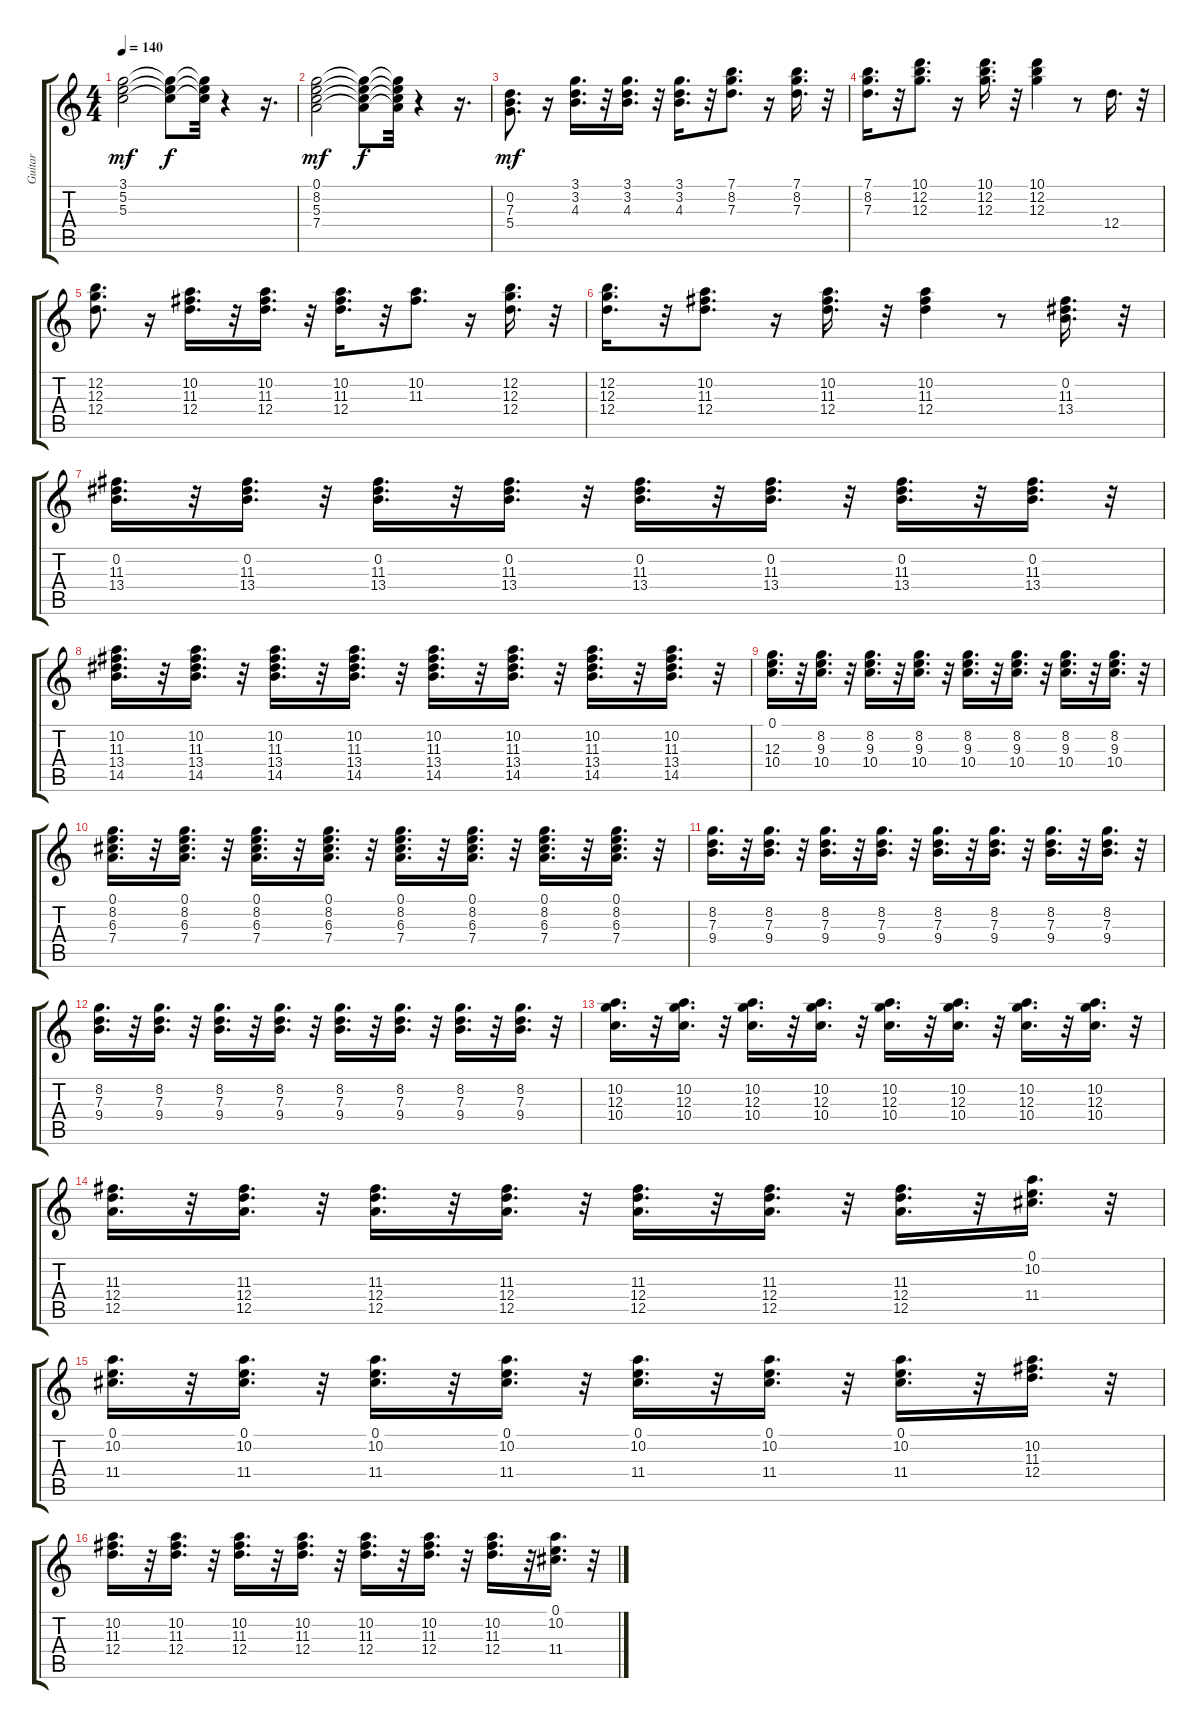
\track ("Guitar" "Guitar") {instrument overdrivenguitar}
\staff {score tabs}
\tuning (E4 B3 G3 D3 A2 E2) {hide}
\ts (4 4)
\tempo 140
\clef g2
\ks c
(3.1 5.2 5.3).2{dy mf} (3.1{t} 5.2{t} 5.3{t}).8{dy f} (3.1{t} 5.2{t} 5.3{t}).32 r.4 r.16{d} |
(0.1 8.2 5.3 7.4).2{dy mf} (0.1{t} 8.2{t} 5.3{t} 7.4{t}).8{dy f} (0.1{t} 8.2{t} 5.3{t} 7.4{t}).32 r.4 r.16{d} |
(0.2 7.3 5.4).8{d dy mf} r.16 (3.1 3.2 4.3).16{d} r.32 (3.1 3.2 4.3).16{d} r.32 (3.1 3.2 4.3).16{d} r.32 (7.1 8.2 7.3).8{d} r.16 (7.1 8.2 7.3).16{d} r.32 |
(7.1 8.2 7.3).16{d} r.32 (10.1 12.2 12.3).8{d} r.16 (10.1 12.2 12.3).16{d} r.32 (10.1 12.2 12.3).4 r.8 12.4.16{d} r.32 |
(12.2 12.3 12.4).8{d} r.16 (10.2 11.3 12.4).16{d} r.32 (10.2 11.3 12.4).16{d} r.32 (10.2 11.3 12.4).16{d} r.32 (10.2 11.3).8{d} r.16 (12.2 12.3 12.4).16{d} r.32 |
(12.2 12.3 12.4).16{d} r.32 (10.2 11.3 12.4).8{d} r.16 (10.2 11.3 12.4).16{d} r.32 (10.2 11.3 12.4).4 r.8 (0.2 11.3 13.4).16{d} r.32 |
(0.2 11.3 13.4).16{d} r.32 (0.2 11.3 13.4).16{d} r.32 (0.2 11.3 13.4).16{d} r.32 (0.2 11.3 13.4).16{d} r.32 (0.2 11.3 13.4).16{d} r.32 (0.2 11.3 13.4).16{d} r.32 (0.2 11.3 13.4).16{d} r.32 (0.2 11.3 13.4).16{d} r.32 |
(10.2 11.3 13.4 14.5).16{d} r.32 (10.2 11.3 13.4 14.5).16{d} r.32 (10.2 11.3 13.4 14.5).16{d} r.32 (10.2 11.3 13.4 14.5).16{d} r.32 (10.2 11.3 13.4 14.5).16{d} r.32 (10.2 11.3 13.4 14.5).16{d} r.32 (10.2 11.3 13.4 14.5).16{d} r.32 (10.2 11.3 13.4 14.5).16{d} r.32 |
(0.1 12.3 10.4).16{d} r.32 (8.2 9.3 10.4).16{d} r.32 (8.2 9.3 10.4).16{d} r.32 (8.2 9.3 10.4).16{d} r.32 (8.2 9.3 10.4).16{d} r.32 (8.2 9.3 10.4).16{d} r.32 (8.2 9.3 10.4).16{d} r.32 (8.2 9.3 10.4).16{d} r.32 |
(0.1 8.2 6.3 7.4).16{d} r.32 (0.1 8.2 6.3 7.4).16{d} r.32 (0.1 8.2 6.3 7.4).16{d} r.32 (0.1 8.2 6.3 7.4).16{d} r.32 (0.1 8.2 6.3 7.4).16{d} r.32 (0.1 8.2 6.3 7.4).16{d} r.32 (0.1 8.2 6.3 7.4).16{d} r.32 (0.1 8.2 6.3 7.4).16{d} r.32 |
(8.2 7.3 9.4).16{d} r.32 (8.2 7.3 9.4).16{d} r.32 (8.2 7.3 9.4).16{d} r.32 (8.2 7.3 9.4).16{d} r.32 (8.2 7.3 9.4).16{d} r.32 (8.2 7.3 9.4).16{d} r.32 (8.2 7.3 9.4).16{d} r.32 (8.2 7.3 9.4).16{d} r.32 |
(8.2 7.3 9.4).16{d} r.32 (8.2 7.3 9.4).16{d} r.32 (8.2 7.3 9.4).16{d} r.32 (8.2 7.3 9.4).16{d} r.32 (8.2 7.3 9.4).16{d} r.32 (8.2 7.3 9.4).16{d} r.32 (8.2 7.3 9.4).16{d} r.32 (8.2 7.3 9.4).16{d} r.32 |
(10.2 12.3 10.4).16{d} r.32 (10.2 12.3 10.4).16{d} r.32 (10.2 12.3 10.4).16{d} r.32 (10.2 12.3 10.4).16{d} r.32 (10.2 12.3 10.4).16{d} r.32 (10.2 12.3 10.4).16{d} r.32 (10.2 12.3 10.4).16{d} r.32 (10.2 12.3 10.4).16{d} r.32 |
(11.3 12.4 12.5).16{d} r.32 (11.3 12.4 12.5).16{d} r.32 (11.3 12.4 12.5).16{d} r.32 (11.3 12.4 12.5).16{d} r.32 (11.3 12.4 12.5).16{d} r.32 (11.3 12.4 12.5).16{d} r.32 (11.3 12.4 12.5).16{d} r.32 (0.1 10.2 11.4).16{d} r.32 |
(0.1 10.2 11.4).16{d} r.32 (0.1 10.2 11.4).16{d} r.32 (0.1 10.2 11.4).16{d} r.32 (0.1 10.2 11.4).16{d} r.32 (0.1 10.2 11.4).16{d} r.32 (0.1 10.2 11.4).16{d} r.32 (0.1 10.2 11.4).16{d} r.32 (10.2 11.3 12.4).16{d} r.32 |
(10.2 11.3 12.4).16{d} r.32 (10.2 11.3 12.4).16{d} r.32 (10.2 11.3 12.4).16{d} r.32 (10.2 11.3 12.4).16{d} r.32 (10.2 11.3 12.4).16{d} r.32 (10.2 11.3 12.4).16{d} r.32 (10.2 11.3 12.4).16{d} r.32 (0.1 10.2 11.4).16{d} r.32
